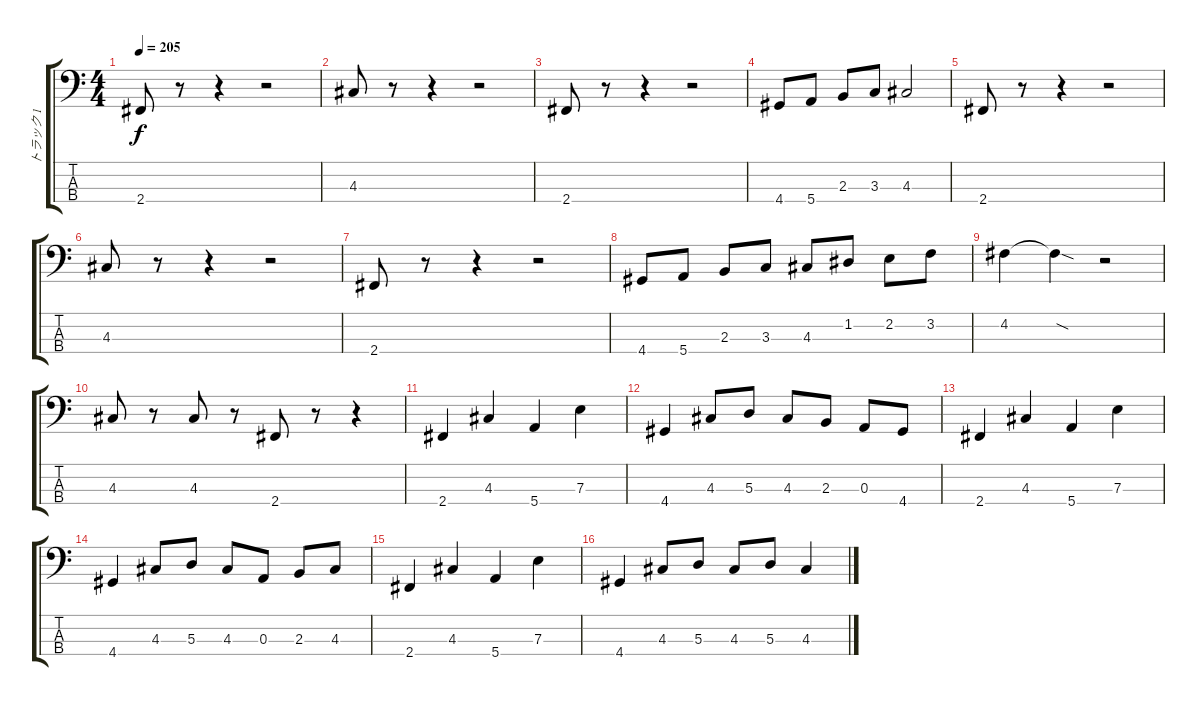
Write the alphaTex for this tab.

\track ("トラック 1" "トラック 1") {instrument electricbasspick}
\staff {score tabs}
\tuning (G2 D2 A1 E1) {hide}
\ts (4 4)
\tempo 205
\clef f4
\ks c
2.4.8{dy f} r.8 r.4 r.2 |
4.3.8 r.8 r.4 r.2 |
2.4.8 r.8 r.4 r.2 |
4.4.8 5.4.8 2.3.8 3.3.8 4.3.2 |
2.4.8 r.8 r.4 r.2 |
4.3.8 r.8 r.4 r.2 |
2.4.8 r.8 r.4 r.2 |
4.4.8 5.4.8 2.3.8 3.3.8 4.3.8 1.2.8 2.2.8 3.2.8 |
4.2.4 4.2{sod t}.4 r.2 |
4.3.8 r.8 4.3.8 r.8 2.4.8 r.8 r.4 |
2.4.4 4.3.4 5.4.4 7.3.4 |
4.4.4 4.3.8 5.3.8 4.3.8 2.3.8 0.3.8 4.4.8 |
2.4.4 4.3.4 5.4.4 7.3.4 |
4.4.4 4.3.8 5.3.8 4.3.8 0.3.8 2.3.8 4.3.8 |
2.4.4 4.3.4 5.4.4 7.3.4 |
4.4.4 4.3.8 5.3.8 4.3.8 5.3.8 4.3.4
